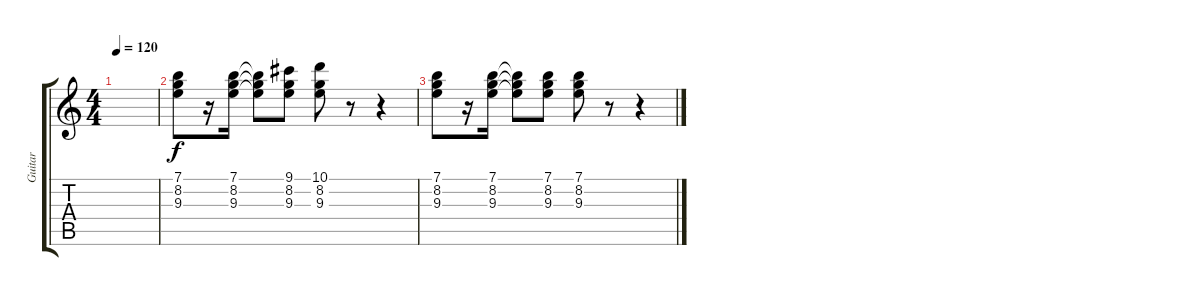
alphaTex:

\track ("Guitar" "Guitar") {instrument electricguitarmuted}
\staff {score tabs}
\tuning (E4 B3 G3 D3 A2 E2) {hide}
\ts (4 4)
\tempo 120
\clef g2
\ks c
|
(7.1 8.2 9.3).8{instrument electricguitarclean} r.16 (7.1 8.2 9.3).16 (7.1{t} 8.2{t} 9.3{t}).8 (9.1 8.2 9.3).8 (10.1 8.2 9.3).8 r.8 r.4 |
(7.1 8.2 9.3).8{instrument electricguitarclean} r.16 (7.1 8.2 9.3).16 (7.1{t} 8.2{t} 9.3{t}).8 (7.1 8.2 9.3).8 (7.1 8.2 9.3).8 r.8 r.4
